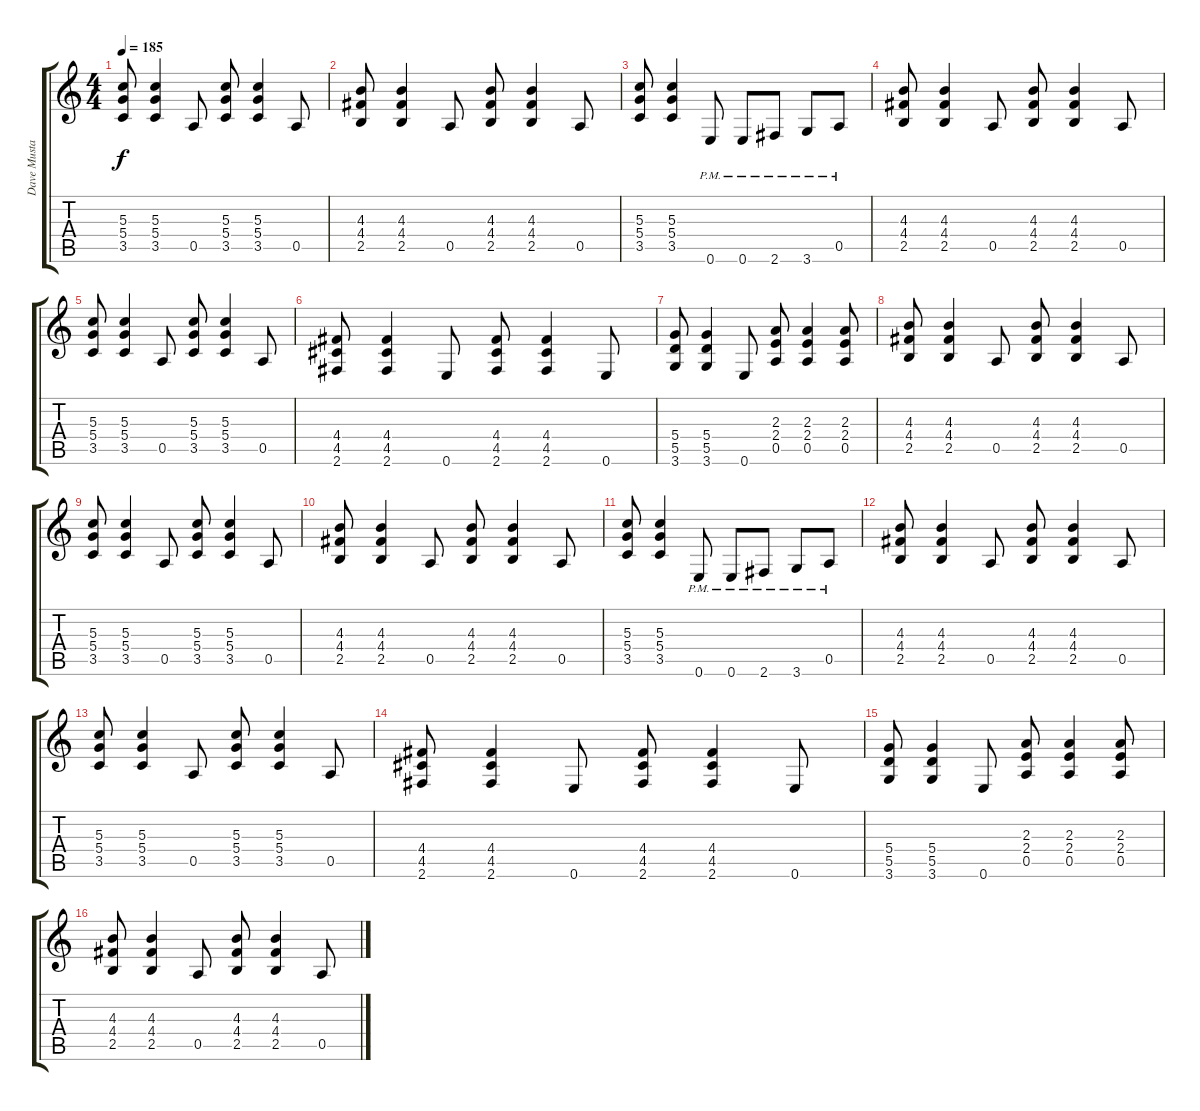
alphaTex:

\track ("Dave Mustaine" "Dave Musta") {instrument distortionguitar}
\staff {score tabs}
\tuning (E4 B3 G3 D3 A2 E2) {hide}
\ts (4 4)
\tempo 185
\clef g2
\ks c
(5.3 5.4 3.5).8{dy f} (5.3 5.4 3.5).4 0.5.8 (5.3 5.4 3.5).8 (5.3 5.4 3.5).4 0.5.8 |
(4.3 4.4 2.5).8 (4.3 4.4 2.5).4 0.5.8 (4.3 4.4 2.5).8 (4.3 4.4 2.5).4 0.5.8 |
(5.3 5.4 3.5).8 (5.3 5.4 3.5).4 0.6{pm}.8 0.6{pm}.8 2.6{pm}.8 3.6{pm}.8 0.5{pm}.8 |
(4.3 4.4 2.5).8 (4.3 4.4 2.5).4 0.5.8 (4.3 4.4 2.5).8 (4.3 4.4 2.5).4 0.5.8 |
(5.3 5.4 3.5).8 (5.3 5.4 3.5).4 0.5.8 (5.3 5.4 3.5).8 (5.3 5.4 3.5).4 0.5.8 |
(4.4 4.5 2.6).8 (4.4 4.5 2.6).4 0.6.8 (4.4 4.5 2.6).8 (4.4 4.5 2.6).4 0.6.8 |
(5.4 5.5 3.6).8 (5.4 5.5 3.6).4 0.6.8 (2.3 2.4 0.5).8 (2.3 2.4 0.5).4 (2.3 2.4 0.5).8 |
(4.3 4.4 2.5).8 (4.3 4.4 2.5).4 0.5.8 (4.3 4.4 2.5).8 (4.3 4.4 2.5).4 0.5.8 |
(5.3 5.4 3.5).8 (5.3 5.4 3.5).4 0.5.8 (5.3 5.4 3.5).8 (5.3 5.4 3.5).4 0.5.8 |
(4.3 4.4 2.5).8 (4.3 4.4 2.5).4 0.5.8 (4.3 4.4 2.5).8 (4.3 4.4 2.5).4 0.5.8 |
(5.3 5.4 3.5).8 (5.3 5.4 3.5).4 0.6{pm}.8 0.6{pm}.8 2.6{pm}.8 3.6{pm}.8 0.5{pm}.8 |
(4.3 4.4 2.5).8 (4.3 4.4 2.5).4 0.5.8 (4.3 4.4 2.5).8 (4.3 4.4 2.5).4 0.5.8 |
(5.3 5.4 3.5).8 (5.3 5.4 3.5).4 0.5.8 (5.3 5.4 3.5).8 (5.3 5.4 3.5).4 0.5.8 |
(4.4 4.5 2.6).8 (4.4 4.5 2.6).4 0.6.8 (4.4 4.5 2.6).8 (4.4 4.5 2.6).4 0.6.8 |
(5.4 5.5 3.6).8 (5.4 5.5 3.6).4 0.6.8 (2.3 2.4 0.5).8 (2.3 2.4 0.5).4 (2.3 2.4 0.5).8 |
(4.3 4.4 2.5).8 (4.3 4.4 2.5).4 0.5.8 (4.3 4.4 2.5).8 (4.3 4.4 2.5).4 0.5.8
